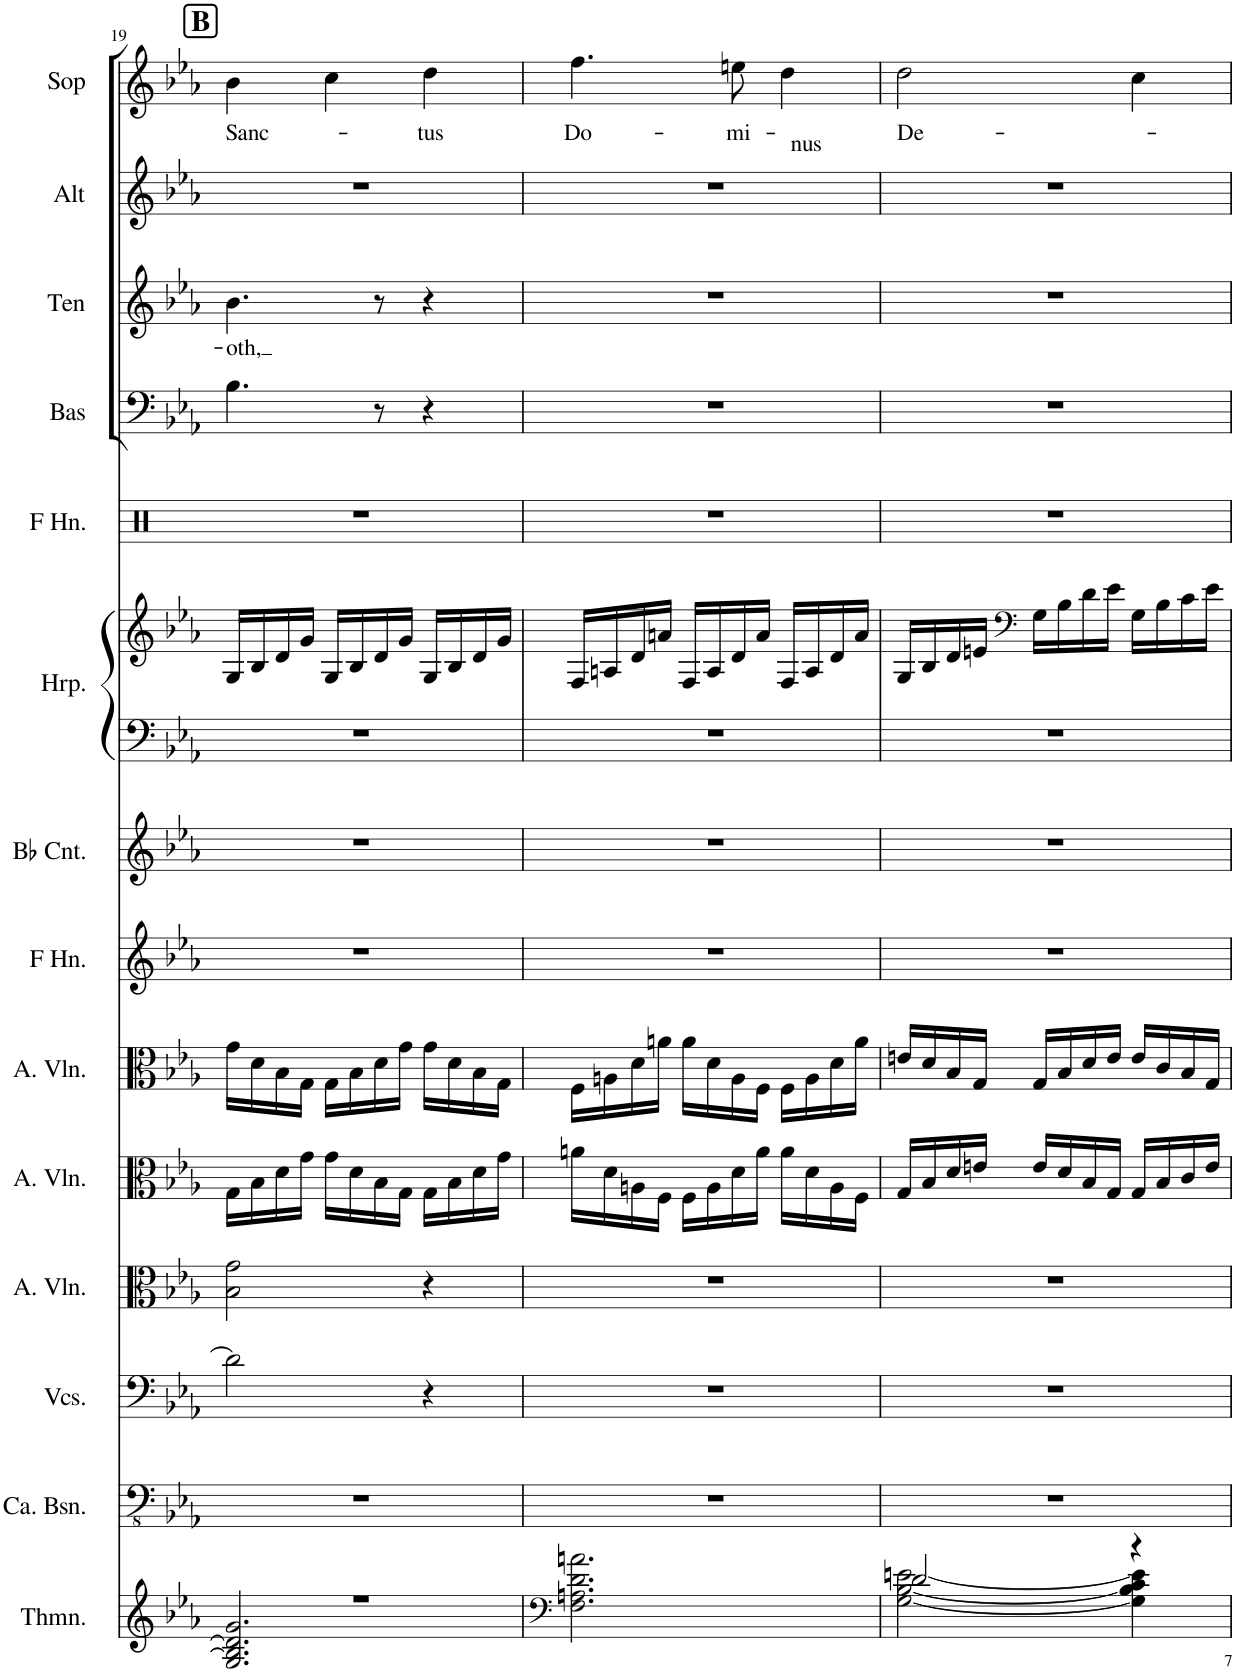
**kern	**kern	**kern	**kern	**kern	**kern	**kern	**kern	**kern	**kern	**kern	**kern	**kern	**text	**kern	**kern	**text
*part14	*part13	*part12	*part11	*part10	*part9	*part8	*part7	*part6	*part6	*part5	*part4	*part3	*part3	*part2	*part1	*part1
*staff15	*staff14	*staff13	*staff12	*staff11	*staff10	*staff9	*staff8	*staff7	*staff6	*staff5	*staff4	*staff3	*staff3	*staff2	*staff1	*staff1
*I"Theremin, Organ	*I"Contrabassen	*I"Cello II	*I"Cello I	*I"Altviolen	*I"Altviolen	*I"Hoorn in F	*I"Cornet in Bb	*I"Harp, Harp	*	*I"Hoorn in F,	*I"Bas	*I"Ten	*	*I"Alt	*I"Sop	*
*I'Thmn.	*I'Ca. Bsn.	*	*	*I'A. Vln.	*I'A. Vln.	*	*	*I'Hrp.	*	*	*I'Bas	*I'Ten	*	*I'Alt	*I'Sop	*
!!LO:PB:g=z
*clefG2	*clefFv4	*clefF4	*clefC3	*clefC3	*clefC3	*clefG2	*clefG2	*clefF4	*clefG2	*clefX	*clefF4	*clefG2	*	*clefG2	*clefG2	*
*	*	*	*	*	*	*Trd4c7	*Trd1c2	*	*	*Trd4c7	*	*Trd1c2	*	*Trd1c2	*	*
*k[b-e-a-]	*k[b-e-a-]	*k[b-e-a-]	*k[b-e-a-]	*k[b-e-a-]	*k[b-e-a-]	*k[b-e-a-]	*k[b-e-a-]	*k[b-e-a-]	*k[b-e-a-]	*k[b-e-a-]	*k[b-e-a-]	*k[b-e-a-]	*	*k[b-e-a-]	*k[b-e-a-]	*
*M3/4	*M3/4	*M3/4	*M3/4	*M3/4	*M3/4	*M3/4	*M3/4	*M3/4	*M3/4	*M3/4	*M3/4	*M3/4	*	*M3/4	*M3/4	*
!!LO:REH:place=s1:a:B:cj:fs=14:t=B
=19	=19	=19	=19	=19	=19	=19	=19	=19	=19	=19	=19	=19	=19	=19	=19	=19
*^	*	*	*	*	*	*	*	*	*	*	*	*	*	*	*	*
!	!	!	!	!	!	!	!	!	!	!	!	!	!	!LO:LY:b	!	!	!LO:LY:b
2.r	2.G/ 2.B-/] 2.d/] 2.g/	2.r	2d\]	2B-\ 2g\	16G\LL	16g\LL	2.r	2.r	2.r	16G/LL	2.r	4.B-\	4.b-\	-oth,	2.r	4b-\	Sanc-
.	.	.	.	.	16B-\	16d\	.	.	.	16B-/	.	.	.	.	.	.	.
.	.	.	.	.	16d\	16B-\	.	.	.	16d/	.	.	.	.	.	.	.
.	.	.	.	.	16g\JJ	16G\JJ	.	.	.	16g/JJ	.	.	.	.	.	.	.
.	.	.	.	.	16g\LL	16G\LL	.	.	.	16G/LL	.	.	.	.	.	4cc\	.
.	.	.	.	.	16d\	16B-\	.	.	.	16B-/	.	.	.	.	.	.	.
.	.	.	.	.	16B-\	16d\	.	.	.	16d/	.	8r	8r	.	.	.	.
.	.	.	.	.	16G\JJ	16g\JJ	.	.	.	16g/JJ	.	.	.	.	.	.	.
!	!	!	!	!	!	!	!	!	!	!	!	!	!	!	!	!	!LO:LY:b
.	.	.	4r	4r	16G\LL	16g\LL	.	.	.	16G/LL	.	4r	4r	.	.	4dd\	-tus
.	.	.	.	.	16B-\	16d\	.	.	.	16B-/	.	.	.	.	.	.	.
.	.	.	.	.	16d\	16B-\	.	.	.	16d/	.	.	.	.	.	.	.
.	.	.	.	.	16g\JJ	16G\JJ	.	.	.	16g/JJ	.	.	.	.	.	.	.
*v	*v	*	*	*	*	*	*	*	*	*	*	*	*	*	*	*	*
=20	=20	=20	=20	=20	=20	=20	=20	=20	=20	=20	=20	=20	=20	=20	=20	=20
*clefF4	*	*	*	*	*	*	*	*	*	*	*	*	*	*	*	*
!	!	!	!	!	!	!	!	!	!	!	!	!	!	!	!	!LO:LY:b
2.F\ 2.An\ 2.d\ 2.an\	2.r	2.r	2.r	16an\LL	16F\LL	2.r	2.r	2.r	16F/LL	2.r	2.r	2.r	.	2.r	4.ff\	Do-
.	.	.	.	16d\	16An\	.	.	.	16An/	.	.	.	.	.	.	.
.	.	.	.	16An\	16d\	.	.	.	16d/	.	.	.	.	.	.	.
.	.	.	.	16F\JJ	16an\JJ	.	.	.	16an/JJ	.	.	.	.	.	.	.
.	.	.	.	16F\LL	16a\LL	.	.	.	16F/LL	.	.	.	.	.	.	.
.	.	.	.	16A\	16d\	.	.	.	16A/	.	.	.	.	.	.	.
!	!	!	!	!	!	!	!	!	!	!	!	!	!	!	!	!LO:LY:b
.	.	.	.	16d\	16A\	.	.	.	16d/	.	.	.	.	.	8een\	-mi-
.	.	.	.	16a\JJ	16F\JJ	.	.	.	16a/JJ	.	.	.	.	.	.	.
!	!	!	!	!	!	!	!	!	!	!	!	!	!	!	!	!LO:LY:b
.	.	.	.	16a\LL	16F\LL	.	.	.	16F/LL	.	.	.	.	.	4dd\	-nus
.	.	.	.	16d\	16A\	.	.	.	16A/	.	.	.	.	.	.	.
.	.	.	.	16A\	16d\	.	.	.	16d/	.	.	.	.	.	.	.
.	.	.	.	16F\JJ	16a\JJ	.	.	.	16a/JJ	.	.	.	.	.	.	.
=21	=21	=21	=21	=21	=21	=21	=21	=21	=21	=21	=21	=21	=21	=21	=21	=21
*^	*	*	*	*	*	*	*	*	*	*	*	*	*	*	*	*
!	!	!	!	!	!	!	!	!	!	!	!	!	!	!	!	!	!LO:LY:b
2d/	[2G\ [2B-\ [2en\	2.r	2.r	2.r	16G/LL	16en/LL	2.r	2.r	2.r	16G/LL	2.r	2.r	2.r	.	2.r	2dd\	De-
.	.	.	.	.	16B-/	16d/	.	.	.	16B-/	.	.	.	.	.	.	.
.	.	.	.	.	16d/	16B-/	.	.	.	16d/	.	.	.	.	.	.	.
.	.	.	.	.	16en/JJ	16G/JJ	.	.	.	16en/JJ	.	.	.	.	.	.	.
*	*	*	*	*	*	*	*	*	*	*clefF4	*	*	*	*	*	*	*
.	.	.	.	.	16e/LL	16G/LL	.	.	.	16G\LL	.	.	.	.	.	.	.
.	.	.	.	.	16d/	16B-/	.	.	.	16B-\	.	.	.	.	.	.	.
.	.	.	.	.	16B-/	16d/	.	.	.	16d\	.	.	.	.	.	.	.
.	.	.	.	.	16G/JJ	16e/JJ	.	.	.	16e\JJ	.	.	.	.	.	.	.
4r	4G\] 4B-\] 4c\ 4e\]	.	.	.	16G/LL	16e/LL	.	.	.	16G\LL	.	.	.	.	.	4cc\	.
.	.	.	.	.	16B-/	16c/	.	.	.	16B-\	.	.	.	.	.	.	.
.	.	.	.	.	16c/	16B-/	.	.	.	16c\	.	.	.	.	.	.	.
.	.	.	.	.	16e/JJ	16G/JJ	.	.	.	16e\JJ	.	.	.	.	.	.	.
*v	*v	*	*	*	*	*	*	*	*	*	*	*	*	*	*	*	*
=	=	=	=	=	=	=	=	=	=	=	=	=	=	=	=	=
*-	*-	*-	*-	*-	*-	*-	*-	*-	*-	*-	*-	*-	*-	*-	*-	*-
